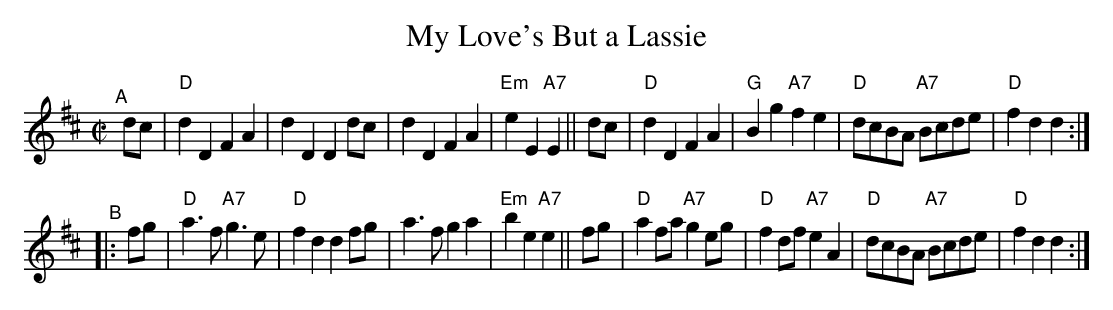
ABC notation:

X:1
T: My Love's But a Lassie
M: C|
L: 1/8
K: D
"^A"[|]\
dc | "D"d2D2 F2A2 |    d2D2     D2dc |    d2D2     F2A2 | "Em"e2E2 "A7"E2 ||\
dc | "D"d2D2 F2A2 | "G"B2g2 "A7"f2e2 | "D"dcBA "A7"Bcde |  "D"f2d2     d2 :|
"^B"|:\
fg | "D"a3f   "A7"g3e | "D"f2d2     d2fg |    a3f      g2a2 | "Em"b2e2 "A7"e2 ||\
fg | "D"a2fa "A7"g2eg | "D"f2df "A7"e2A2 | "D"dcBA "A7"Bcde |  "D"f2d2     d2 :|
